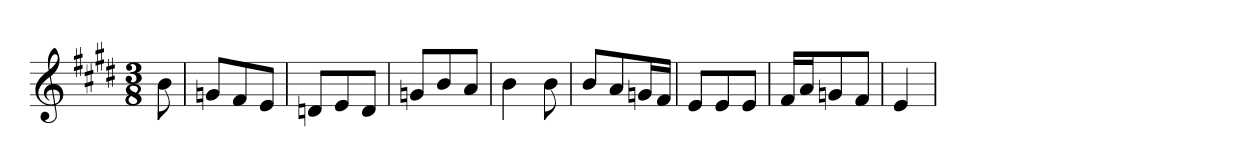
**kern
*part1
*staff1
*clefG2
*k[f#c#g#d#]
*E:
*M3/8
=1
8b\
=2
8gn/L
8f#/
8e/J
=3
8dn/L
8e/
8d/J
=4
8gn/L
8b/
8a/J
=5
4b\
8b\
=6
8b/L
8a/
16gn/L
16f#/JJ
=7
8e/L
8e/
8e/J
=8
16f#/LL
16a/J
8gn/
8f#/J
=9
4e/
=
*-
